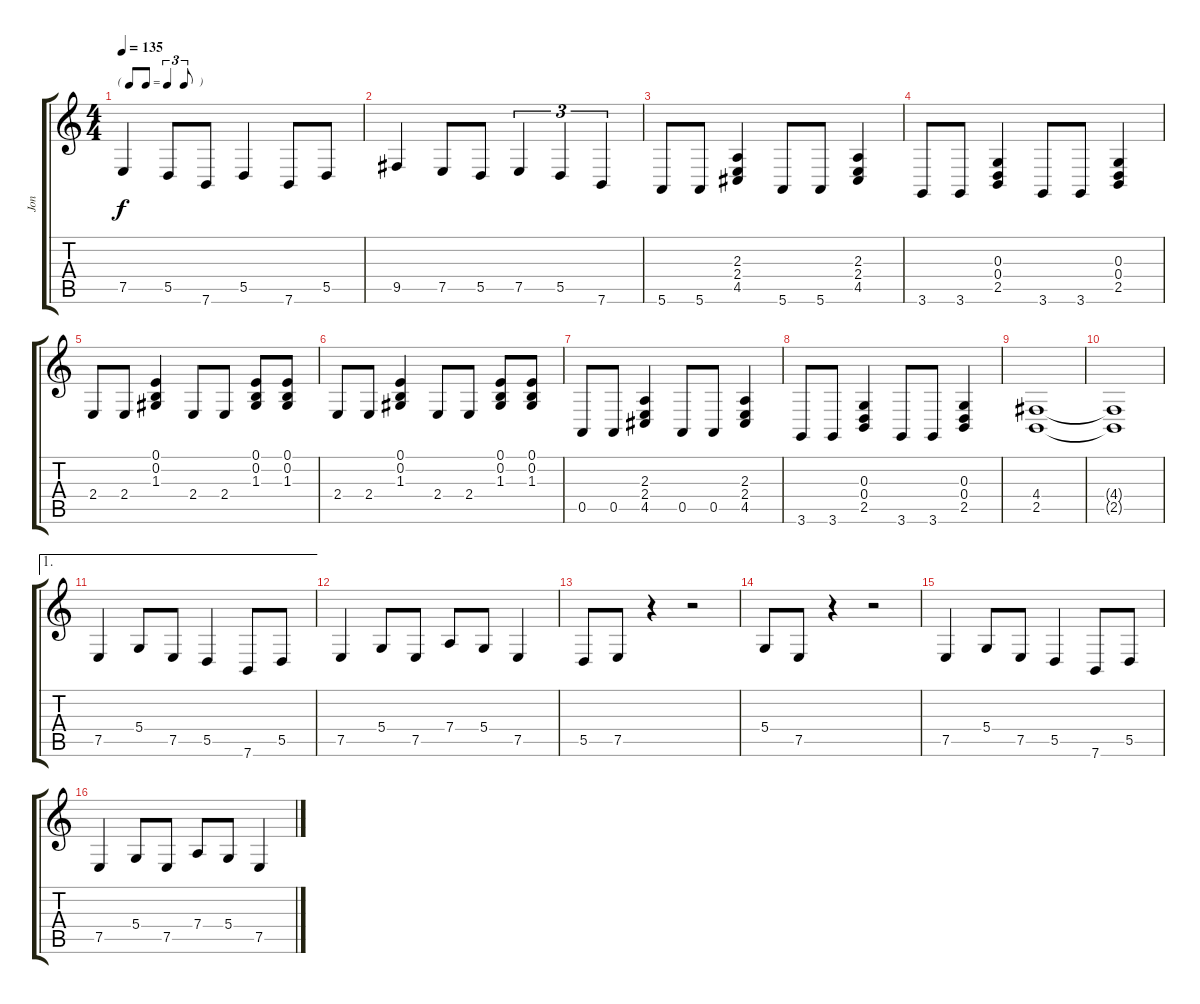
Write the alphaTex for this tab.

\track ("Jon" "Jon") {instrument drawbarorgan}
\staff {score tabs}
\tuning (E4 B3 G3 D3 A2 E2) {hide}
\ts (4 4)
\tf triplet8th
\tempo 135
\clef g2
\ks c
7.5.4{dy f} 5.5.8 7.6.8 5.5.4 7.6.8 5.5.8 |
9.5.4 7.5.8 5.5.8 7.5.4{tu (3 2)} 5.5.4{tu (3 2)} 7.6.4{tu (3 2)} |
5.6.8 5.6.8 (2.3 2.4 4.5).4 5.6.8 5.6.8 (2.3 2.4 4.5).4 |
3.6.8 3.6.8 (0.3 0.4 2.5).4 3.6.8 3.6.8 (0.3 0.4 2.5).4 |
2.4.8 2.4.8 (0.1 0.2 1.3).4 2.4.8 2.4.8 (0.1 0.2 1.3).8 (0.1 0.2 1.3).8 |
2.4.8 2.4.8 (0.1 0.2 1.3).4 2.4.8 2.4.8 (0.1 0.2 1.3).8 (0.1 0.2 1.3).8 |
0.5.8 0.5.8 (2.3 2.4 4.5).4 0.5.8 0.5.8 (2.3 2.4 4.5).4 |
3.6.8 3.6.8 (0.3 0.4 2.5).4 3.6.8 3.6.8 (0.3 0.4 2.5).4 |
(4.4 2.5).1 |
(4.4{t} 2.5{t}).1 |
\ae 1
7.5.4 5.4.8 7.5.8 5.5.4 7.6.8 5.5.8 |
7.5.4 5.4.8 7.5.8 7.4.8 5.4.8 7.5.4 |
5.5.8 7.5.8 r.4 r.2 |
5.4.8 7.5.8 r.4 r.2 |
7.5.4 5.4.8 7.5.8 5.5.4 7.6.8 5.5.8 |
7.5.4 5.4.8 7.5.8 7.4.8 5.4.8 7.5.4
